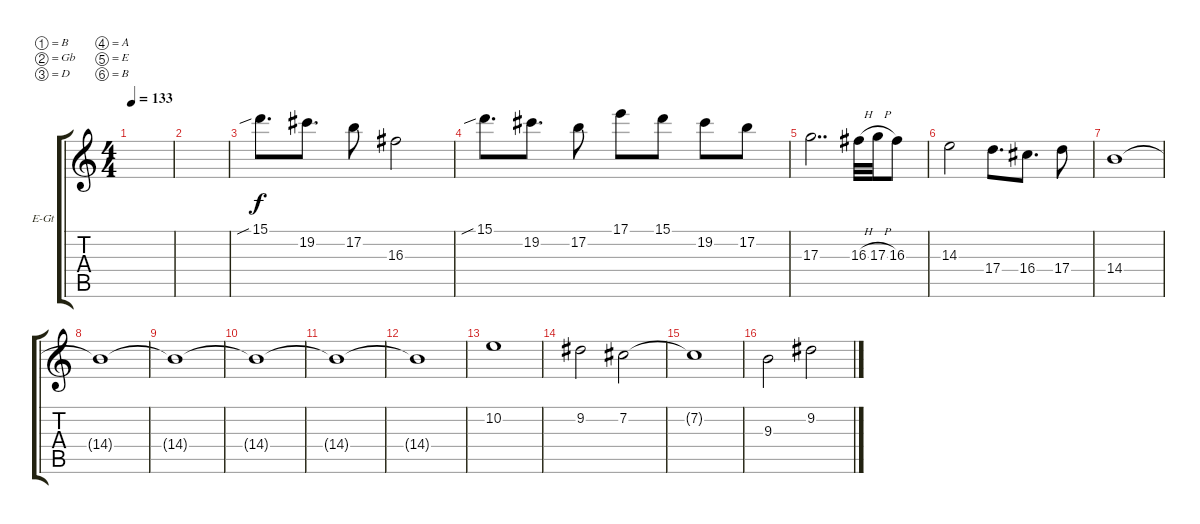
\bracketExtendMode groupsimilarinstruments
\firstSystemTrackNameOrientation horizontal
\otherSystemsTrackNameOrientation horizontal
\track ("Extra Guitar" "E-Gt") {instrument distortionguitar}
\staff {score tabs}
\tuning (B3 Gb3 D3 A2 E2 B1)
\ts (4 4)
\tempo 133
\clef g2
\scale
0.333333
\ks c
|
\scale
0.333333 |
\scale
0.333333 15.1{sib}.8{d} 19.2.8{d} 17.2.8 16.3.2 |
\scale
0.333333 15.1{sib}.8{d} 19.2.8{d} 17.2.8 17.1.8 15.1.8 19.2.8 17.2.8 |
\scale
0.333333 17.3.2{dd} 16.3{h}.32 17.3{h}.32 16.3.8 |
\scale
0.333333 14.3.2 17.4.8{d} 16.4.8{d} 17.4.8 |
\scale
0.333333 14.4.1 |
14.4{t}.1 |
14.4{t}.1 |
14.4{t}.1 |
14.4{t}.1 |
14.4{t}.1 |
10.2.1 |
9.2.2 7.2.2 |
7.2{t}.1 |
9.3.2 9.2.2
